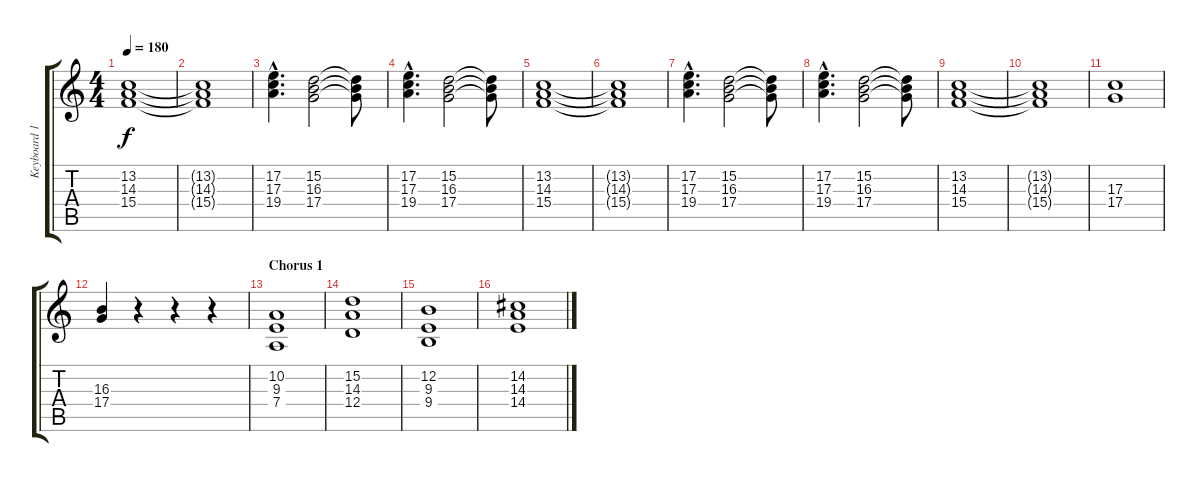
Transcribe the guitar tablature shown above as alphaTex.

\track ("Keyboard 1" "Keyboard 1") {instrument stringensemble1}
\staff {score tabs}
\tuning (E4 B3 G3 D3 A2 E2) {hide}
\ts (4 4)
\tempo 180
\clef g2
\ks c
(13.2 14.3 15.4).1{dy f} |
(13.2{t} 14.3{t} 15.4{t}).1 |
(17.2{hac} 17.3{hac} 19.4{hac}).4{d} (15.2 16.3 17.4).2 (15.2{t} 16.3{t} 17.4{t}).8 |
(17.2{hac} 17.3{hac} 19.4{hac}).4{d} (15.2 16.3 17.4).2 (15.2{t} 16.3{t} 17.4{t}).8 |
(13.2 14.3 15.4).1 |
(13.2{t} 14.3{t} 15.4{t}).1 |
(17.2{hac} 17.3{hac} 19.4{hac}).4{d} (15.2 16.3 17.4).2 (15.2{t} 16.3{t} 17.4{t}).8 |
(17.2{hac} 17.3{hac} 19.4{hac}).4{d} (15.2 16.3 17.4).2 (15.2{t} 16.3{t} 17.4{t}).8 |
(13.2 14.3 15.4).1 |
(13.2{t} 14.3{t} 15.4{t}).1 |
(17.3 17.4).1 |
(16.3 17.4).4 r.4 r.4 r.4 |
\section ("" "Chorus 1")
(10.2 9.3 7.4).1 |
(15.2 14.3 12.4).1 |
(12.2 9.3 9.4).1 |
(14.2 14.3 14.4).1
